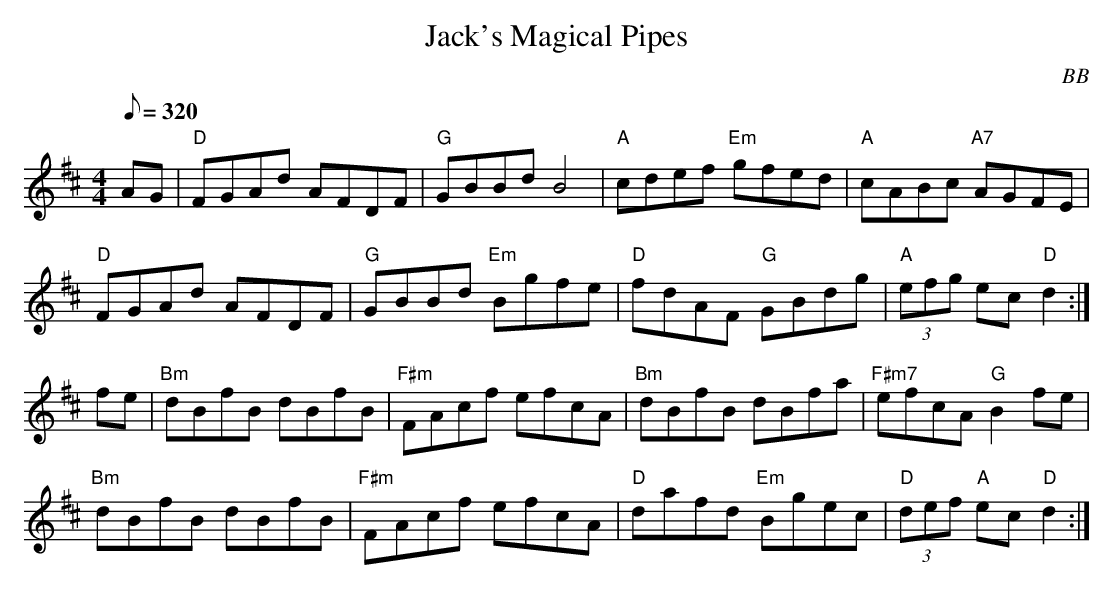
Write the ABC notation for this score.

X:1
T: Jack's Magical Pipes
C: BB
L: 1/8
M: 4/4
Q: 1/8=320
K: D
AG|"D"FGAd AFDF|"G"GBBd B4|"A"cdef "Em"gfed|"A"cABc "A7"AGFE|
"D"FGAd AFDF|"G"GBBd "Em"Bgfe|"D"fdAF "G"GBdg|"A"(3efg ec "D"d2 :|
fe|"Bm"dBfB dBfB|"F#m"FAcf efcA|"Bm"dBfB dBfa|"F#m7"efcA "G"B2 fe|
"Bm"dBfB dBfB|"F#m"FAcf efcA|"D" dafd "Em"Bgec|"D"(3def "A"ec "D"d2 :|
